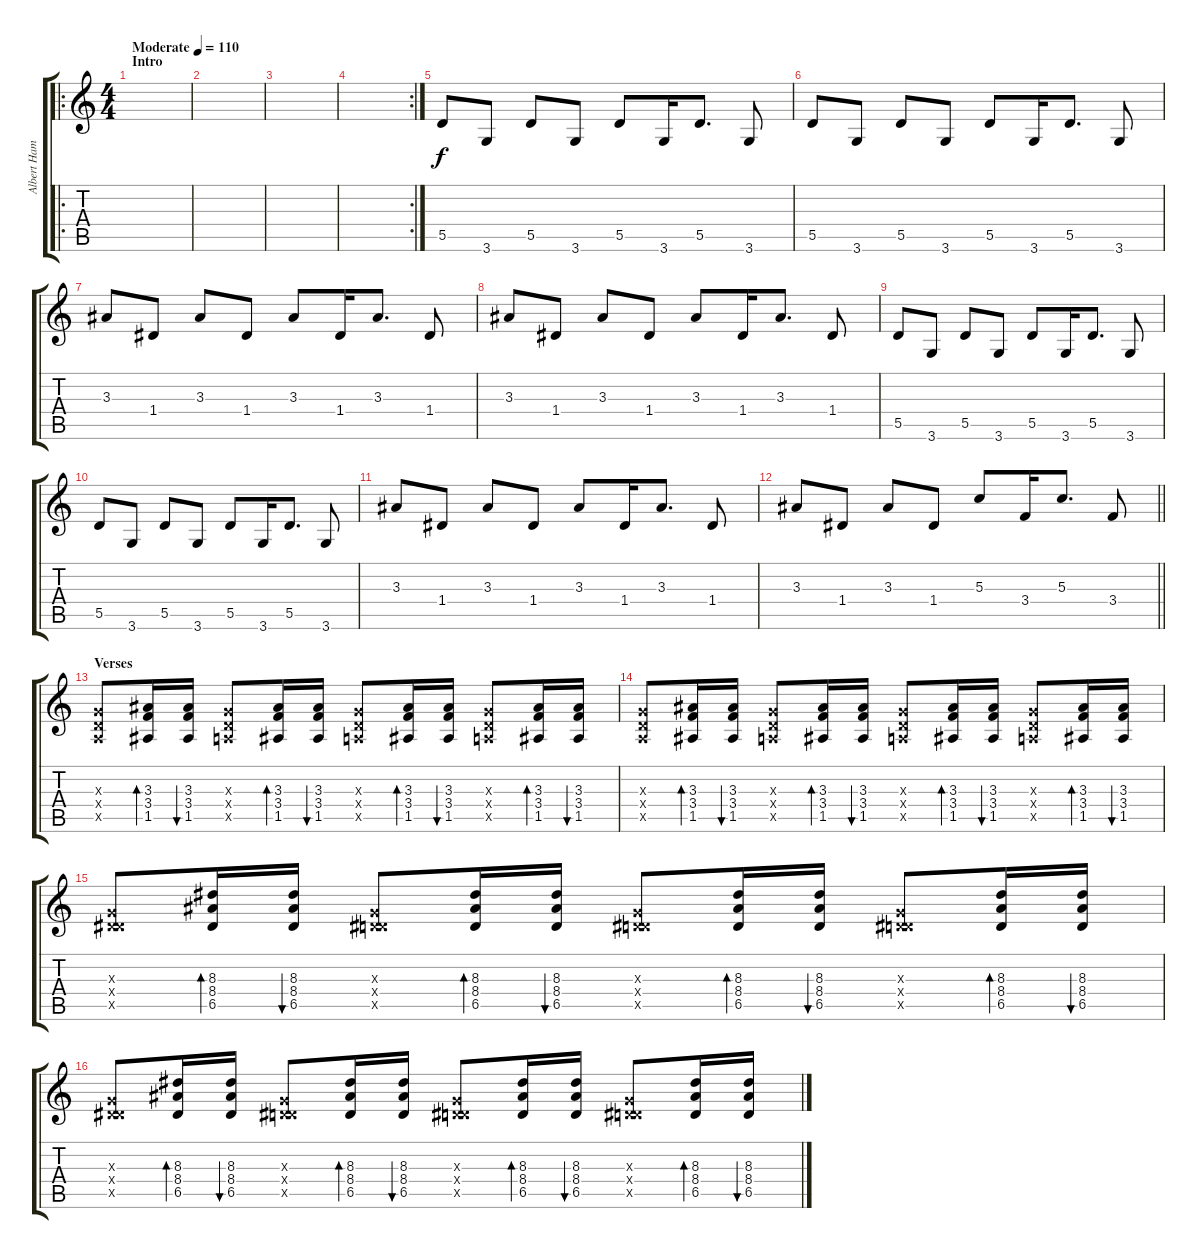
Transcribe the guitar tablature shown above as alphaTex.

\track ("Albert Hammond Jr." "Albert Ham") {instrument distortionguitar}
\staff {score tabs}
\tuning (E4 B3 G3 D3 A2 E2) {hide}
\ro
\ts (4 4)
\section ("" "Intro")
\tempo (110 "Moderate")
\clef g2
\ks c
|
|
|
\rc 2
|
5.5.8 3.6.8 5.5.8 3.6.8 5.5.8 3.6.16 5.5.8{d} 3.6.8 |
5.5.8 3.6.8 5.5.8 3.6.8 5.5.8 3.6.16 5.5.8{d} 3.6.8 |
3.3.8 1.4.8 3.3.8 1.4.8 3.3.8 1.4.16 3.3.8{d} 1.4.8 |
3.3.8 1.4.8 3.3.8 1.4.8 3.3.8 1.4.16 3.3.8{d} 1.4.8 |
5.5.8 3.6.8 5.5.8 3.6.8 5.5.8 3.6.16 5.5.8{d} 3.6.8 |
5.5.8 3.6.8 5.5.8 3.6.8 5.5.8 3.6.16 5.5.8{d} 3.6.8 |
3.3.8 1.4.8 3.3.8 1.4.8 3.3.8 1.4.16 3.3.8{d} 1.4.8 |
\barLineRight lightlight
3.3.8 1.4.8 3.3.8 1.4.8 5.3.8 3.4.16 5.3.8{d} 3.4.8 |
\section ("" "Verses")
(0.3{x} 0.4{x} 0.5{x}).8 (3.3 3.4 1.5).16{bd 60} (3.3 3.4 1.5).16{bu 60} (0.3{x} 0.4{x} 0.5{x}).8 (3.3 3.4 1.5).16{bd 60} (3.3 3.4 1.5).16{bu 60} (0.3{x} 0.4{x} 0.5{x}).8 (3.3 3.4 1.5).16{bd 60} (3.3 3.4 1.5).16{bu 60} (0.3{x} 0.4{x} 0.5{x}).8 (3.3 3.4 1.5).16{bd 60} (3.3 3.4 1.5).16{bu 60} |
(0.3{x} 0.4{x} 0.5{x}).8 (3.3 3.4 1.5).16{bd 60} (3.3 3.4 1.5).16{bu 60} (0.3{x} 0.4{x} 0.5{x}).8 (3.3 3.4 1.5).16{bd 60} (3.3 3.4 1.5).16{bu 60} (0.3{x} 0.4{x} 0.5{x}).8 (3.3 3.4 1.5).16{bd 60} (3.3 3.4 1.5).16{bu 60} (0.3{x} 0.4{x} 0.5{x}).8 (3.3 3.4 1.5).16{bd 60} (3.3 3.4 1.5).16{bu 60} |
(0.3{x} 0.4{x} 6.5{x}).8 (8.3 8.4 6.5).16{bd 60} (8.3 8.4 6.5).16{bu 60} (0.3{x} 0.4{x} 6.5{x}).8 (8.3 8.4 6.5).16{bd 60} (8.3 8.4 6.5).16{bu 60} (0.3{x} 0.4{x} 6.5{x}).8 (8.3 8.4 6.5).16{bd 60} (8.3 8.4 6.5).16{bu 60} (0.3{x} 0.4{x} 6.5{x}).8 (8.3 8.4 6.5).16{bd 60} (8.3 8.4 6.5).16{bu 60} |
(0.3{x} 0.4{x} 6.5{x}).8 (8.3 8.4 6.5).16{bd 60} (8.3 8.4 6.5).16{bu 60} (0.3{x} 0.4{x} 6.5{x}).8 (8.3 8.4 6.5).16{bd 60} (8.3 8.4 6.5).16{bu 60} (0.3{x} 0.4{x} 6.5{x}).8 (8.3 8.4 6.5).16{bd 60} (8.3 8.4 6.5).16{bu 60} (0.3{x} 0.4{x} 6.5{x}).8 (8.3 8.4 6.5).16{bd 60} (8.3 8.4 6.5).16{bu 60}
